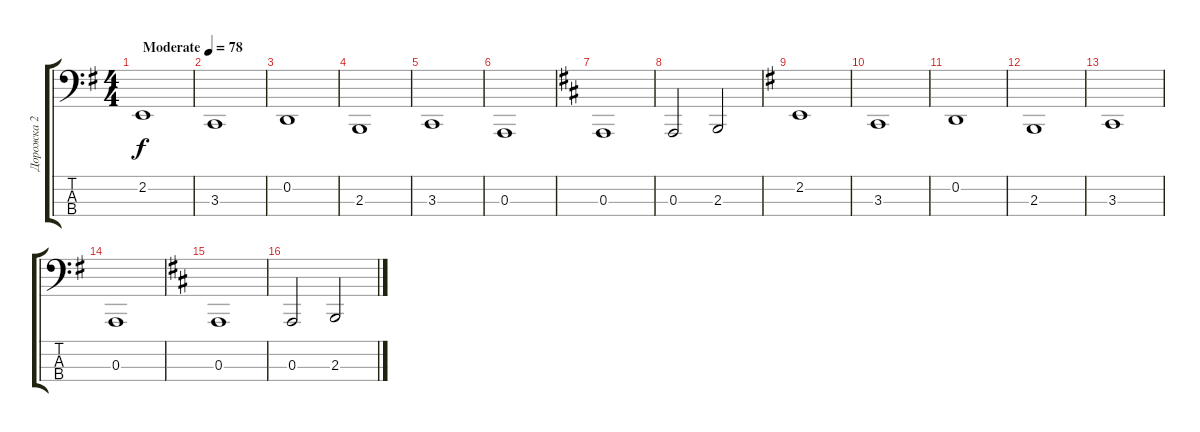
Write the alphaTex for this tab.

\track ("Дорожка 2" "Дорожка 2") {instrument brightacousticpiano}
\staff {score tabs}
\tuning (G2 D2 A1 E1) {hide}
\ts (4 4)
\tempo (78 "Moderate")
\clef f4
\ks g
2.2.1{dy f instrument brightacousticpiano} |
3.3.1 |
0.2.1 |
2.3.1 |
3.3.1 |
0.3.1 |
\ks d
0.3.1 |
0.3.2 2.3.2 |
\ks g
2.2.1 |
3.3.1 |
0.2.1 |
2.3.1 |
3.3.1 |
0.3.1 |
\ks d
0.3.1 |
0.3.2 2.3.2
